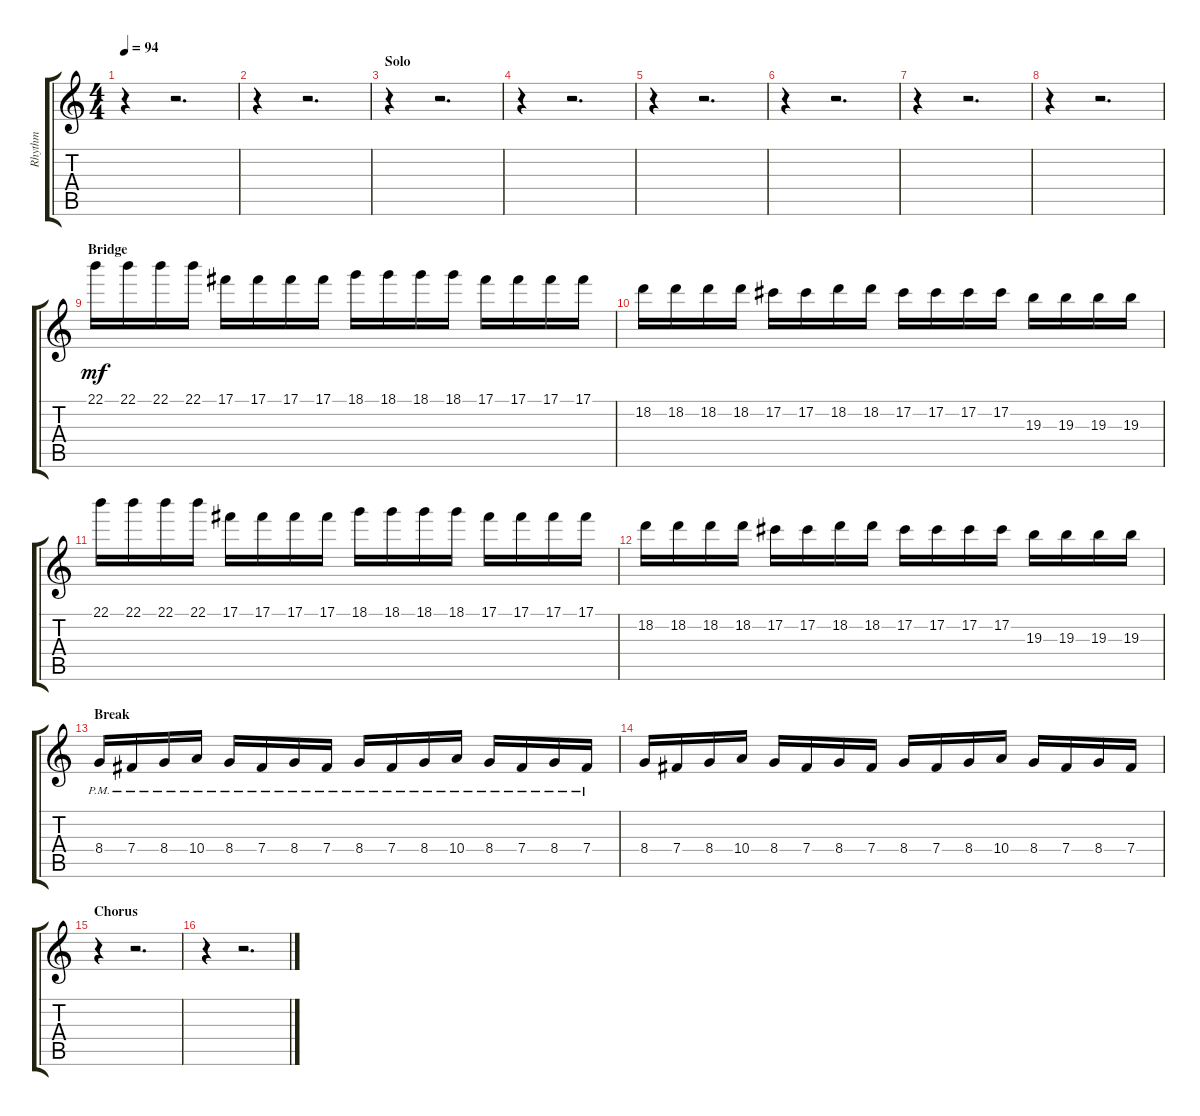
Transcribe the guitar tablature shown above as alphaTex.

\track ("Rhythm" "Rhythm") {instrument distortionguitar}
\staff {score tabs}
\tuning (Db4 Ab3 E3 B2 Gb2 B1) {hide}
\ts (4 4)
\tempo 94
\clef g2
\ks c
r.4{dy mf} r.2{d} |
r.4 r.2{d} |
\section ("" "Solo")
r.4 r.2{d} |
r.4 r.2{d} |
r.4 r.2{d} |
r.4 r.2{d} |
r.4 r.2{d} |
r.4 r.2{d} |
\section ("" "Bridge")
22.1.16 22.1.16 22.1.16 22.1.16 17.1.16 17.1.16 17.1.16 17.1.16 18.1.16 18.1.16 18.1.16 18.1.16 17.1.16 17.1.16 17.1.16 17.1.16 |
18.2.16 18.2.16 18.2.16 18.2.16 17.2.16 17.2.16 18.2.16 18.2.16 17.2.16 17.2.16 17.2.16 17.2.16 19.3.16 19.3.16 19.3.16 19.3.16 |
22.1.16 22.1.16 22.1.16 22.1.16 17.1.16 17.1.16 17.1.16 17.1.16 18.1.16 18.1.16 18.1.16 18.1.16 17.1.16 17.1.16 17.1.16 17.1.16 |
18.2.16 18.2.16 18.2.16 18.2.16 17.2.16 17.2.16 18.2.16 18.2.16 17.2.16 17.2.16 17.2.16 17.2.16 19.3.16 19.3.16 19.3.16 19.3.16 |
\section ("" "Break")
8.4{pm}.16 7.4{pm}.16 8.4{pm}.16 10.4{pm}.16 8.4{pm}.16 7.4{pm}.16 8.4{pm}.16 7.4{pm}.16 8.4{pm}.16 7.4{pm}.16 8.4{pm}.16 10.4{pm}.16 8.4{pm}.16 7.4{pm}.16 8.4{pm}.16 7.4{pm}.16 |
8.4.16 7.4.16 8.4.16 10.4.16 8.4.16 7.4.16 8.4.16 7.4.16 8.4.16 7.4.16 8.4.16 10.4.16 8.4.16 7.4.16 8.4.16 7.4.16 |
\section ("" "Chorus")
r.4 r.2{d} |
r.4 r.2{d}
